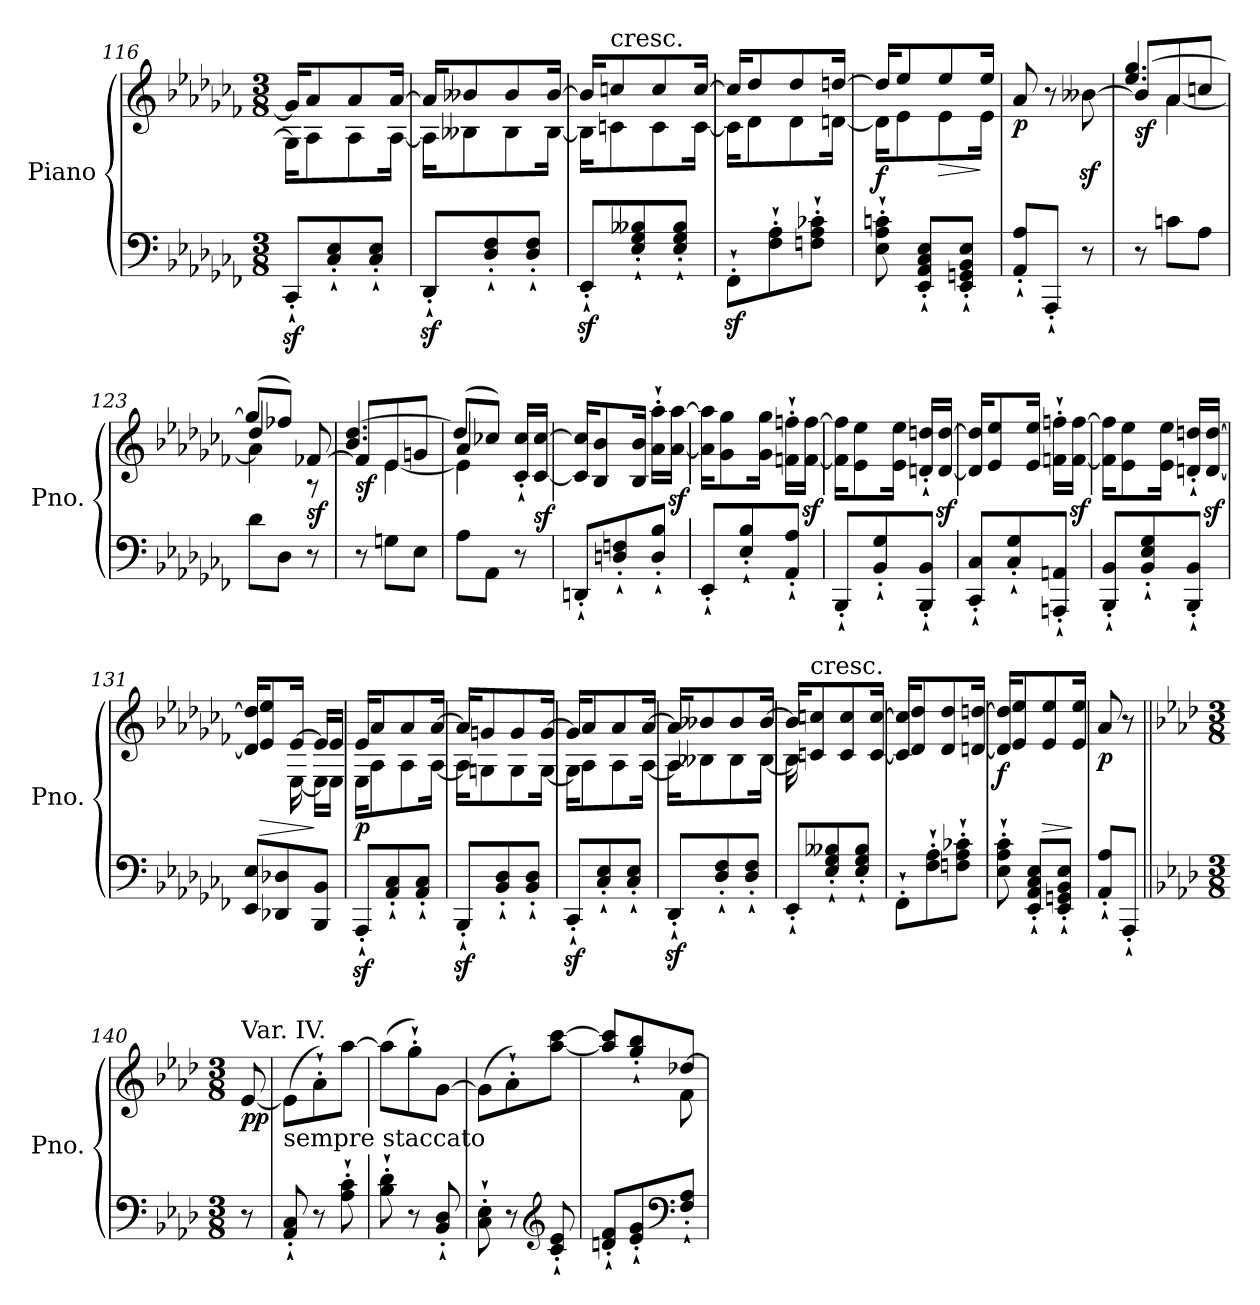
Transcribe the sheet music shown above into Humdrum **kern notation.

**kern	**kern	**dynam
*part1	*part1	*part1
*staff2	*staff1	*staff1/2
*I"Piano	*	*
*I'Pno.	*	*
!!LO:LB:g=z
*clefF4	*clefG2	*
*k[b-e-a-d-g-c-f-]	*k[b-e-a-d-g-c-f-]	*
*C-:	*C-:	*
*M3/8	*M3/8	*
=116	=116	=116
*	*^	*
8CC-z<'`/L	16g/KL]	16G\KL]	.
.	8a-/	8A-\	.
8C-/'` 8E-/'`	.	.	.
.	8a-/	8A-\	.
8C-/'` 8E-/'`J	.	.	.
.	[16a-/Jk	[16A-\Jk	.
=117	=117	=117	=117
8DD-z<'`/L	16a-/KL]	16A-\KL]	.
.	8b--X/	8B--X\	.
8D-/'` 8F-/'`	.	.	.
.	8b--/	8B--\	.
8D-/'` 8F-/'`J	.	.	.
.	[16b--/Jk	[16B--\Jk	.
=118	=118	=118	=118
8EE-z<'`/L	16b--/KL]	16B--\KL]	.
!	!LO:TX:a:t=cresc.	!	!
.	8ccn/	8cn\	.
8E-/'` 8G-/'` 8B--X/'`	.	.	.
.	8cc/	8c\	.
8E-/'` 8G-/'` 8B--/'`J	.	.	.
.	[16cc/Jk	[16c\Jk	.
=119	=119	=119	=119
8FF-z<'`\L	16cc/KL]	16c\KL]	.
.	8dd-/	8d-\	.
8F-\'` 8A-\'`	.	.	.
.	8dd-/	8d-\	.
8Fn\'` 8A-\'` 8c-X\'`J	.	.	.
.	[16ddn/Jk	[16dn\Jk	.
=120	=120	=120	=120
!	!	!	!LO:DY:b
8E-\'` 8A-\'` 8cn\'`	16dd/KL]	16d\KL]	f
.	8ee-/	8e-\	.
8EE-/'` 8AA-/'` 8C-/'` 8E-/'`L	.	.	.
!	!	!	!LO:HP:b
.	8ee-/	8e-\	>
8EE-/'` 8GGn/'` 8BB-/'` 8E-/'`J	.	.	.
.	16ee-/Jk	16e-\Jk	]
=121	=121	=121	=121
!	!	!	!LO:DY:b
*	*v	*v	*
8AA-/'` 8A-/'`L	8a-/	p
8AAA-'`/J	8r	.
8r	[8b--Xz<\	.
=122	=122	=122
*	*^	*
*	*	*^	*
!	!	!	!	!LO:DY:b
8r	8b--/L]	8ryy	4.ee-/ [4.gg-/	sf
8cn\L	8a-/	[4a-\	.	.
8A-\J	8ccn/J	.	.	.
!!LO:LB:g=z	!!	!!
=123	=123	=123	=123	=123
8d-\L	4dd-/	4a-\]	(>8gg-/L]	.
8D-\J	.	.	8ff-X/J)	.
!	!	!	!	!LO:DY:b
8r	[8f-X/	8ryy	8r	sf
=124	=124	=124	=124	=124
!	!	!	!	!LO:DY:b
8r	8f-/L]	8ryy	4.b-/ [4.dd-/	sf
8Gn\L	8e-/	[4e-\	.	.
8E-\J	8gn/J	.	.	.
=125	=125	=125	=125	=125
8A-\L	4a-/	4e-\]	(>8dd-/L]	.
8AA-\J	.	.	8cc-X/J)	.
8r	16c-/'` 16cc-/'`LL	8ryy	8ryy	.
!	!	!	!	!LO:DY:b
.	[16c-/ [16cc-/JJ	.	.	sf
*	*v	*v	*v	*
=126	=126	=126
8DDn'`/L	16c-/] 16cc-/]KL	.
.	8B-/ 8b-/	.
8Dn/'` 8Fn/'`	.	.
.	16B-/ 16b-/Jk	.
8D/'` 8B-/'`J	16a-\'` 16aa-\'`LL	.
.	[16a-\z< [16aa-\z<JJ	.
=127	=127	=127
8EE-'`/L	16a-\] 16aa-\]KL	.
.	8g-\ 8gg-\	.
8E-/'` 8B-/'`	.	.
.	16g-\ 16gg-\Jk	.
8AA-/'` 8A-/'`J	16fn\'` 16ffn\'`LL	.
.	[16f\z< [16ff\z<JJ	.
=128	=128	=128
8BBB-'`/L	16f\] 16ff\]KL	.
.	8e-\ 8ee-\	.
8BB-/'` 8G-/'`	.	.
.	16e-\ 16ee-\Jk	.
8BBB-/'` 8BB-/'`J	16dn/'` 16ddn/'`LL	.
.	[16d/z< [16dd/z<JJ	.
=129	=129	=129
8CC-/'` 8C-/'`L	16d/] 16dd/]KL	.
.	8e-/ 8ee-/	.
8C-/'` 8G-/'`	.	.
.	16e-/ 16ee-/Jk	.
8AAAn/'` 8AAn/'`J	16fn\'` 16ffn\'`LL	.
.	[16f\z< [16ff\z<JJ	.
!!LO:PB:g=z
=130	=130	=130
8BBB-/'` 8BB-/'`L	16f\] 16ff\]KL	.
.	8e-\ 8ee-\	.
8BB-/'` 8E-/'` 8G-/'`	.	.
.	16e-\ 16ee-\Jk	.
8BBB-/'` 8BB-/'`J	16dn/'` 16ddn/'`LL	.
.	[16d/z< [16dd/z<JJ	.
=131	=131	=131
*	*^	*
8EE-/ 8E-/L	16d/] 16dd/]KL	8.ryy	.
!	!	!	!LO:HP:b
.	8e-/ 8ee-/	.	>
8DD-X/ 8D-X/	.	.	.
.	[16e-/Jk	[16E-\	.
8BBB-/ 8BB-/J	16e-/LL]	16E-\LL]	]
.	16e-/JJ	16E-\JJ	.
=132	=132	=132	=132
!	!	!	!LO:DY:b
8AAA-z<'`/L	16e-/KL	16E-\KL	p
.	8a-/	8A-\	.
8AA-/'` 8C-/'`	.	.	.
.	8a-/	8A-\	.
8AA-/'` 8C-/'`J	.	.	.
.	[16a-/Jk	[16A-\Jk	.
=133	=133	=133	=133
8BBB-z<'`/L	16a-/KL]	16A-\KL]	.
.	8gn/	8Gn\	.
8BB-/'` 8D-/'`	.	.	.
.	8g/	8G\	.
8BB-/'` 8D-/'`J	.	.	.
.	[16g/Jk	[16G\Jk	.
=134	=134	=134	=134
8CC-z<'`/L	16g/KL]	16G\KL]	.
.	8a-/	8A-\	.
8C-/'` 8E-/'`	.	.	.
.	8a-/	8A-\	.
8C-/'` 8E-/'`J	.	.	.
.	[16a-/Jk	[16A-\Jk	.
=135	=135	=135	=135
8DD-z<'`/L	16a-/KL]	16A-\KL]	.
.	8b--X/	8B--X\	.
8D-/'` 8F-/'`	.	.	.
.	8b--/	8B--\	.
8D-/'` 8F-/'`J	.	.	.
.	[16b--/Jk	[16B--\Jk	.
!!LO:LB:g=z	!!
=136	=136	=136	=136
8EE-'`/L	16b--/KL]	16B--\]	.
!	!LO:TX:a:t=cresc.	!	!
.	8cn/ 8ccn/	4ryy	.
8E-/'` 8G-/'` 8B--X/'`	.	.	.
.	8c/ 8cc/	.	.
8E-/'` 8G-/'` 8B--/'`J	.	.	.
.	[16c/ [16cc/Jk	16ryy	.
*	*v	*v	*
=137	=137	=137
8FF-'`\L	16c/] 16cc/]KL	.
.	8d-/ 8dd-/	.
8F-\'` 8A-\'`	.	.
.	8d-/ 8dd-/	.
8Fn\'` 8A-\'` 8c-X\'`J	.	.
.	[16dn/ [16ddn/Jk	.
=138	=138	=138
!	!	!LO:DY:b
8E-\'` 8A-\'` 8c-\'`	16d/] 16dd/]KL	f
.	8e-/ 8ee-/	.
8EE-/'` 8AA-/'` 8C-/'` 8E-/'`L	.	.
!	!	!LO:HP:b
.	8e-/ 8ee-/	>
8EE-/'` 8GGn/'` 8BB-/'` 8E-/'`J	.	.
.	16e-/ 16ee-/Jk	]
=139	=139	=139
!	!	!LO:DY:b
8AA-/'` 8A-/'`L	8a-/	p
8AAA-'`/J	8r	.
=140||	=140||	=140||
*k[b-e-a-d-]	*k[b-e-a-d-]	*
*A-:	*A-:	*
*M3/8	*M3/8	*
!	!LO:TX:a:t=Var. IV.	!
!	!	!LO:DY:b
8r	[8e-/	pp
=141	=141	=141
!LO:TX:a:t=sempre staccato	!	!
8AA-/'` 8C/'`	(>8e-\L]	.
8r	8a-'`\)	.
8A-\'` 8c\'`	[8aa-\J	.
=142	=142	=142
8B-\'` 8d-\'`	(>8aa-\L]	.
8r	8gg'`\)	.
8BB-/'` 8D-/'`	[8g\J	.
=143	=143	=143
8C\'` 8E-\'`	(>8g\L]	.
8r	8a-'`\)	.
*clefG2	*	*
8c/'` 8e-/'`	[8aa-\ [8ccc\J	.
!!LO:LB:g=z
=144	=144	=144
*	*^	*
8dn/'` 8f/'`L	8aa-/] 8ccc/]L	4ryy	.
8e-/'` 8g/'`	8gg/'` 8bb-/'`	.	.
*clefF4	*	*	*
8F/'` 8A-/'`J	[8dd-X/J	8f\	.
*	*v	*v	*
=	=	=
*-	*-	*-
